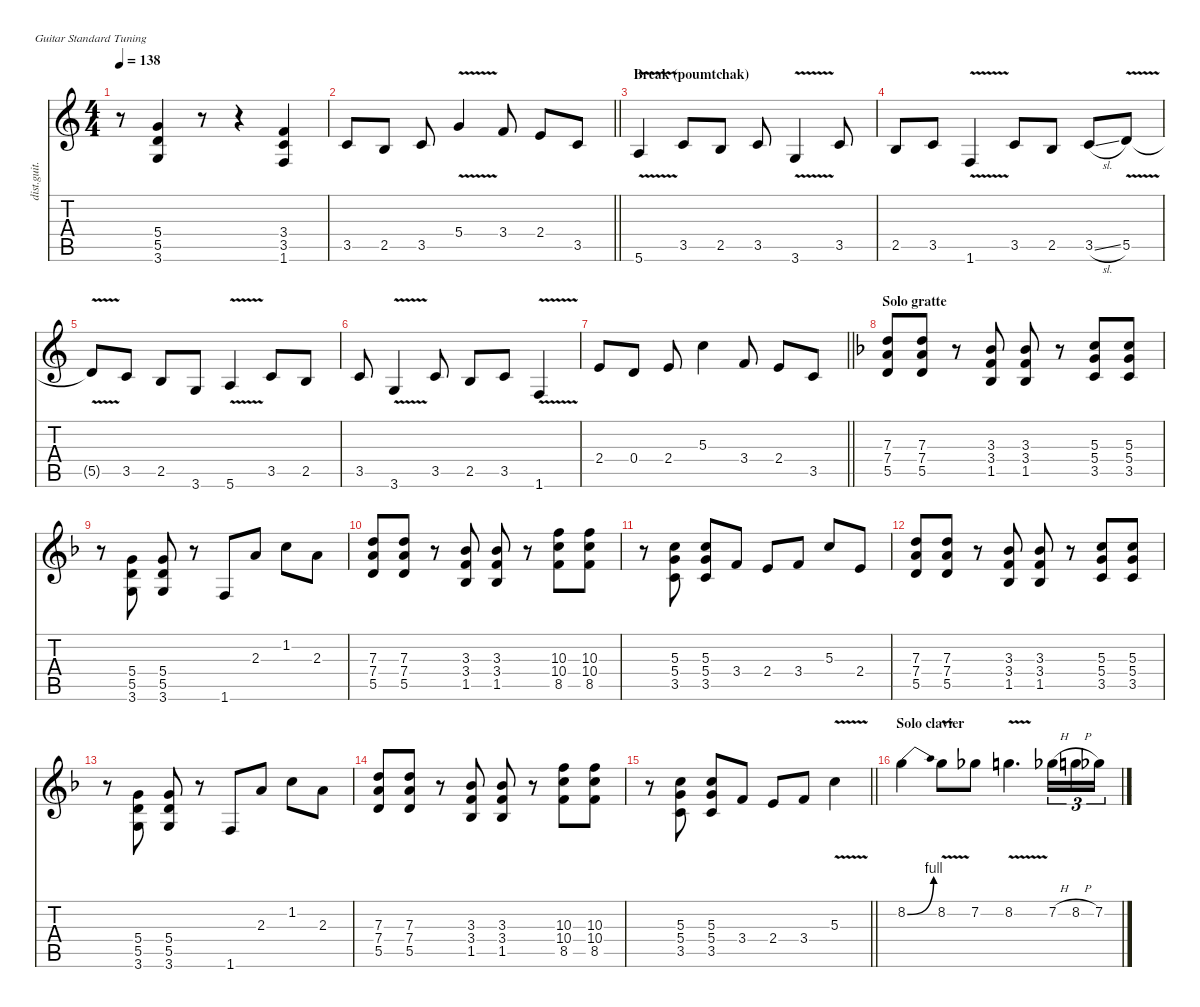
\defaultSystemsLayout 4
\hideDynamics
\bracketExtendMode nobrackets
\track ("Sylvain" "dist.guit.") {instrument distortionguitar}
\staff {score tabs}
\tuning (E4 B3 G3 D3 A2 E2)
\ts (4 4)
\tempo 138
\clef g2
\ks aminor
r.8{dy mf beam Down} (3.6 5.5 5.4).4{beam Up} r.8{beam Up} r.4{beam Up} (1.6 3.5 3.4).4{beam Up} |
\barLineRight lightlight
3.5.8{dy f beam Up} 2.5.8{beam Up} 3.5.8{beam Up} 5.4{v}.4{beam Up} 3.4.8{beam Up} 2.4.8{beam Up} 3.5.8{beam Up} |
\section ("" "Break (poumtchak)")
5.6{v}.4{beam Up} 3.5.8{beam Up} 2.5.8{beam Up} 3.5.8{beam Up} 3.6{v}.4{beam Up} 3.5.8{beam Up} |
2.5.8{beam Up} 3.5.8{beam Up} 1.6{v}.4{beam Up} 3.5.8{beam Up} 2.5.8{beam Up} 3.5{sl}.8{beam Up} 5.5{v}.8{beam Up} |
5.5{v t}.8{beam Up} 3.5.8{beam Up} 2.5.8{beam Up} 3.6.8{beam Up} 5.6{v}.4{beam Up} 3.5.8{beam Up} 2.5.8{beam Up} |
3.5.8{beam Up} 3.6{v}.4{beam Up} 3.5.8{beam Up} 2.5.8{beam Up} 3.5.8{beam Up} 1.6{v}.4{beam Up} |
\barLineRight lightlight
2.4.8{beam Up} 0.4.8{beam Up} 2.4.8{beam Up} 5.3.4{beam Down} 3.4.8{beam Up} 2.4.8{beam Up} 3.5.8{beam Up} |
\section ("" "Solo gratte")
\ks dminor
(7.3{acc forcenatural} 7.4{acc forcenatural} 5.5{acc forcenatural}).8{beam Up} (7.3{acc forcenatural} 7.4{acc forcenatural} 5.5{acc forcenatural}).8{beam Up} r.8{beam Up} (3.3{acc b} 3.4{acc forcenatural} 1.5{acc b}).8{beam Up} (3.3{acc b} 3.4{acc forcenatural} 1.5{acc b}).8{beam Up} r.8{beam Up} (5.3{acc forcenatural} 5.4{acc forcenatural} 3.5{acc forcenatural}).8{beam Up} (5.3{acc forcenatural} 5.4{acc forcenatural} 3.5{acc forcenatural}).8{beam Up} |
r.8{beam Down} (5.4{acc forcenatural} 5.5{acc forcenatural} 3.6{acc forcenatural}).8{beam Up} (5.4{acc forcenatural} 5.5{acc forcenatural} 3.6{acc forcenatural}).8{beam Up} r.8{beam Up} 1.6{acc forcenatural}.8{beam Up} 2.3{acc forcenatural}.8{beam Up} 1.2{acc forcenatural}.8{beam Down} 2.3{acc forcenatural}.8{beam Down} |
(7.3{acc forcenatural} 7.4{acc forcenatural} 5.5{acc forcenatural}).8{beam Up} (7.3{acc forcenatural} 7.4{acc forcenatural} 5.5{acc forcenatural}).8{beam Up} r.8{beam Up} (3.3{acc b} 3.4{acc forcenatural} 1.5{acc b}).8{beam Up} (3.3{acc b} 3.4{acc forcenatural} 1.5{acc b}).8{beam Up} r.8{beam Up} (10.3{acc forcenatural} 10.4{acc forcenatural} 8.5{acc forcenatural}).8{beam Down} (10.3{acc forcenatural} 10.4{acc forcenatural} 8.5{acc forcenatural}).8{beam Down} |
r.8{beam Down} (5.3{acc forcenatural} 5.4{acc forcenatural} 3.5{acc forcenatural}).8{beam Up} (5.3{acc forcenatural} 5.4{acc forcenatural} 3.5{acc forcenatural}).8{beam Up} 3.4{acc forcenatural}.8{beam Up} 2.4{acc forcenatural}.8{beam Up} 3.4{acc forcenatural}.8{beam Up} 5.3{acc forcenatural}.8{beam Up} 2.4{acc forcenatural}.8{beam Up} |
(7.3{acc forcenatural} 7.4{acc forcenatural} 5.5{acc forcenatural}).8{beam Up} (7.3{acc forcenatural} 7.4{acc forcenatural} 5.5{acc forcenatural}).8{beam Up} r.8{beam Up} (3.3{acc b} 3.4{acc forcenatural} 1.5{acc b}).8{beam Up} (3.3{acc b} 3.4{acc forcenatural} 1.5{acc b}).8{beam Up} r.8{beam Up} (5.3{acc forcenatural} 5.4{acc forcenatural} 3.5{acc forcenatural}).8{beam Up} (5.3{acc forcenatural} 5.4{acc forcenatural} 3.5{acc forcenatural}).8{beam Up} |
r.8{beam Down} (5.4{acc forcenatural} 5.5{acc forcenatural} 3.6{acc forcenatural}).8{beam Up} (5.4{acc forcenatural} 5.5{acc forcenatural} 3.6{acc forcenatural}).8{beam Up} r.8{beam Up} 1.6{acc forcenatural}.8{beam Up} 2.3{acc forcenatural}.8{beam Up} 1.2{acc forcenatural}.8{beam Down} 2.3{acc forcenatural}.8{beam Down} |
(7.3{acc forcenatural} 7.4{acc forcenatural} 5.5{acc forcenatural}).8{beam Up} (7.3{acc forcenatural} 7.4{acc forcenatural} 5.5{acc forcenatural}).8{beam Up} r.8{beam Up} (3.3{acc b} 3.4{acc forcenatural} 1.5{acc b}).8{beam Up} (3.3{acc b} 3.4{acc forcenatural} 1.5{acc b}).8{beam Up} r.8{beam Up} (10.3{acc forcenatural} 10.4{acc forcenatural} 8.5{acc forcenatural}).8{beam Down} (10.3{acc forcenatural} 10.4{acc forcenatural} 8.5{acc forcenatural}).8{beam Down} |
\barLineRight lightlight
r.8{beam Down} (5.3{acc forcenatural} 5.4{acc forcenatural} 3.5{acc forcenatural}).8{beam Up} (5.3{acc forcenatural} 5.4{acc forcenatural} 3.5{acc forcenatural}).8{beam Up} 3.4{acc forcenatural}.8{beam Up} 2.4{acc forcenatural}.8{beam Up} 3.4{acc forcenatural}.8{beam Up} 5.3{v acc forcenatural}.4{beam Down} |
\section ("" "Solo clavier")
8.2{be (bend 0 0 15 4) acc forcenatural}.4{beam Down} 8.2{v acc forcenatural}.8{beam Down} 7.2{acc b}.8{beam Down} 8.2{v acc forcenatural}.4{d beam Down} 7.2{h acc b}.16{tu (3 2) beam Down} 8.2{h acc forcenatural}.16{tu (3 2) beam Down} 7.2{acc b}.16{tu (3 2) beam Down}
